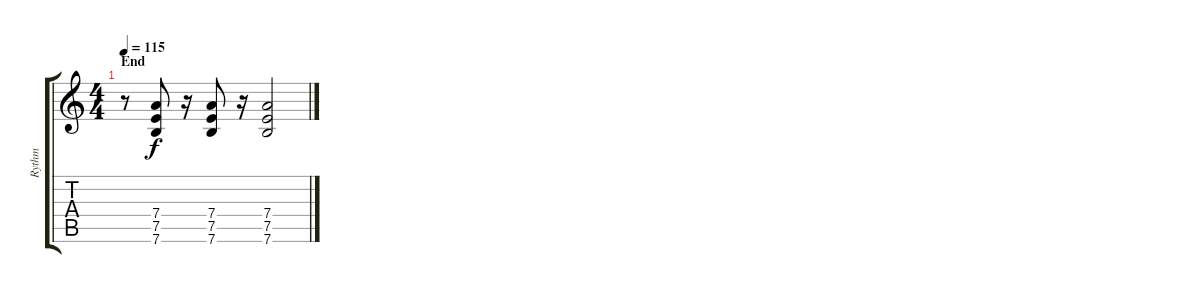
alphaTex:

\track ("Rythm" "Rythm") {instrument distortionguitar}
\staff {score tabs}
\tuning (E4 B3 G3 D3 A2 E2) {hide}
\ts (4 4)
\section ("" "End")
\tempo 115
\clef g2
\ks c
r.8{dy f} (7.4 7.5 7.6).8 r.16 (7.4 7.5 7.6).8 r.16 (7.4 7.5 7.6).2
